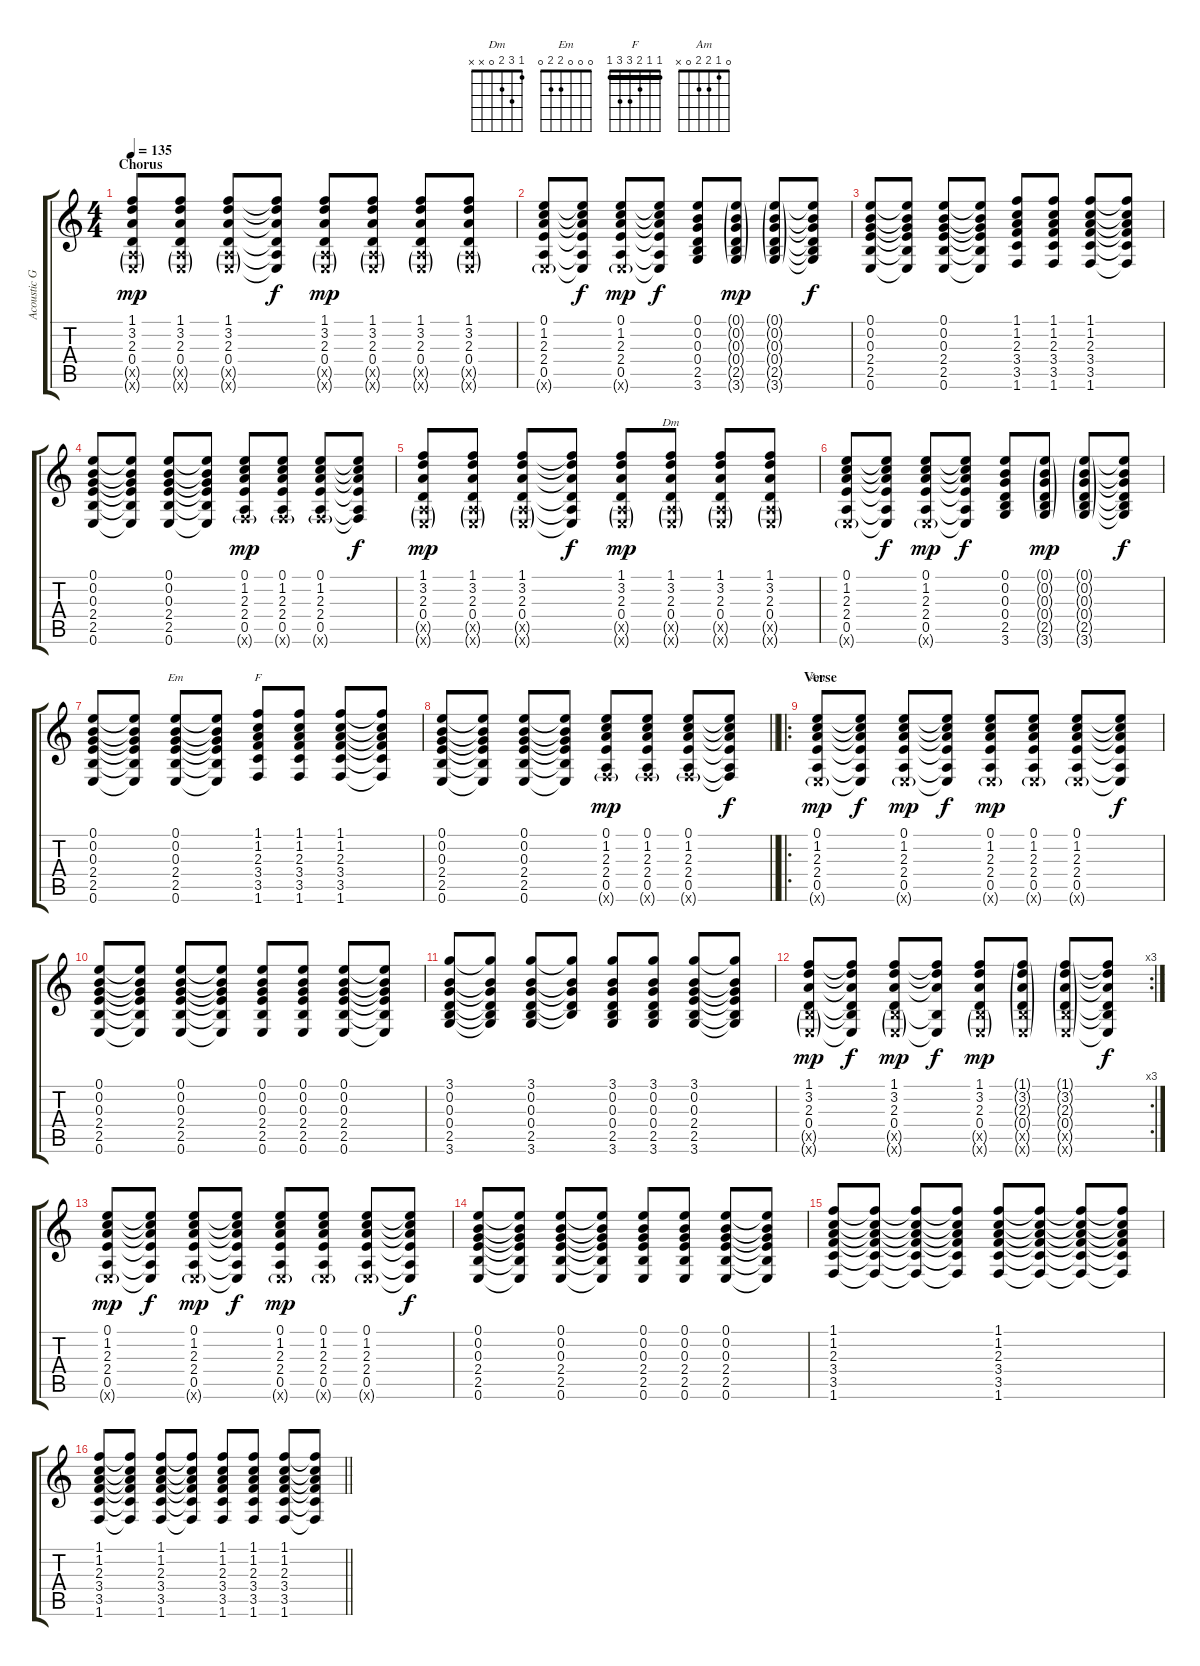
\track ("Acoustic Guitar" "Acoustic G") {instrument acousticguitarsteel}
\staff {score tabs}
\tuning (E4 B3 G3 D3 A2 E2) {hide}
\chord ("Dm" 1 3 2 0 x x)
\chord ("Em" 0 0 0 2 2 0)
\chord ("F" 1 1 2 3 3 1) {barre 1}
\chord ("Am" 0 1 2 2 0 x)
\ts (4 4)
\section ("" "Chorus")
\tempo 135
\clef g2
\ks c
(1.1 3.2 2.3 0.4 0.5{g x} 0.6{g x}).8{dy mp} (1.1 3.2 2.3 0.4 0.5{g x} 0.6{g x}).8 (1.1 3.2 2.3 0.4 0.5{g x} 0.6{g x}).8 (1.1{t} 3.2{t} 2.3{t} 0.4{t} 0.5{t} 0.6{t}).8{dy f} (1.1 3.2 2.3 0.4 0.5{g x} 0.6{g x}).8{dy mp} (1.1 3.2 2.3 0.4 0.5{g x} 0.6{g x}).8 (1.1 3.2 2.3 0.4 0.5{g x} 0.6{g x}).8 (1.1 3.2 2.3 0.4 0.5{g x} 0.6{g x}).8 |
(0.1 1.2 2.3 2.4 0.5 0.6{g x}).8 (0.1{t} 1.2{t} 2.3{t} 2.4{t} 0.5{t} 0.6{t}).8{dy f} (0.1 1.2 2.3 2.4 0.5 0.6{g x}).8{dy mp} (0.1{t} 1.2{t} 2.3{t} 2.4{t} 0.5{t} 0.6{t}).8{dy f} (0.1 0.2 0.3 0.4 2.5 3.6).8 (0.1{g} 0.2{g} 0.3{g} 0.4{g} 2.5{g} 3.6{g}).8{dy mp} (0.1{g} 0.2{g} 0.3{g} 0.4{g} 2.5{g} 3.6{g}).8 (0.1{t} 0.2{t} 0.3{t} 0.4{t} 2.5{t} 3.6{t}).8{dy f} |
(0.1 0.2 0.3 2.4 2.5 0.6).8 (0.1{t} 0.2{t} 0.3{t} 2.4{t} 2.5{t} 0.6{t}).8 (0.1 0.2 0.3 2.4 2.5 0.6).8 (0.1{t} 0.2{t} 0.3{t} 2.4{t} 2.5{t} 0.6{t}).8 (1.1 1.2 2.3 3.4 3.5 1.6).8 (1.1 1.2 2.3 3.4 3.5 1.6).8 (1.1 1.2 2.3 3.4 3.5 1.6).8 (1.1{t} 1.2{t} 2.3{t} 3.4{t} 3.5{t} 1.6{t}).8 |
(0.1 0.2 0.3 2.4 2.5 0.6).8 (0.1{t} 0.2{t} 0.3{t} 2.4{t} 2.5{t} 0.6{t}).8 (0.1 0.2 0.3 2.4 2.5 0.6).8 (0.1{t} 0.2{t} 0.3{t} 2.4{t} 2.5{t} 0.6{t}).8 (0.1 1.2 2.3 2.4 0.5 1.6{g x}).8{dy mp} (0.1 1.2 2.3 2.4 0.5 1.6{g x}).8 (0.1 1.2 2.3 2.4 0.5 1.6{g x}).8 (0.1{t} 1.2{t} 2.3{t} 2.4{t} 0.5{t} 1.6{t}).8{dy f} |
(1.1 3.2 2.3 0.4 0.5{g x} 0.6{g x}).8{dy mp} (1.1 3.2 2.3 0.4 0.5{g x} 0.6{g x}).8 (1.1 3.2 2.3 0.4 0.5{g x} 0.6{g x}).8 (1.1{t} 3.2{t} 2.3{t} 0.4{t} 0.5{t} 0.6{t}).8{dy f} (1.1 3.2 2.3 0.4 0.5{g x} 0.6{g x}).8{dy mp} (1.1 3.2 2.3 0.4 0.5{g x} 0.6{g x}).8{ch "Dm"} (1.1 3.2 2.3 0.4 0.5{g x} 0.6{g x}).8 (1.1 3.2 2.3 0.4 0.5{g x} 0.6{g x}).8 |
(0.1 1.2 2.3 2.4 0.5 0.6{g x}).8 (0.1{t} 1.2{t} 2.3{t} 2.4{t} 0.5{t} 0.6{t}).8{dy f} (0.1 1.2 2.3 2.4 0.5 0.6{g x}).8{dy mp} (0.1{t} 1.2{t} 2.3{t} 2.4{t} 0.5{t} 0.6{t}).8{dy f} (0.1 0.2 0.3 0.4 2.5 3.6).8 (0.1{g} 0.2{g} 0.3{g} 0.4{g} 2.5{g} 3.6{g}).8{dy mp} (0.1{g} 0.2{g} 0.3{g} 0.4{g} 2.5{g} 3.6{g}).8 (0.1{t} 0.2{t} 0.3{t} 0.4{t} 2.5{t} 3.6{t}).8{dy f} |
(0.1 0.2 0.3 2.4 2.5 0.6).8 (0.1{t} 0.2{t} 0.3{t} 2.4{t} 2.5{t} 0.6{t}).8 (0.1 0.2 0.3 2.4 2.5 0.6).8{ch "Em"} (0.1{t} 0.2{t} 0.3{t} 2.4{t} 2.5{t} 0.6{t}).8 (1.1 1.2 2.3 3.4 3.5 1.6).8{ch "F"} (1.1 1.2 2.3 3.4 3.5 1.6).8 (1.1 1.2 2.3 3.4 3.5 1.6).8 (1.1{t} 1.2{t} 2.3{t} 3.4{t} 3.5{t} 1.6{t}).8 |
\barLineRight lightlight
(0.1 0.2 0.3 2.4 2.5 0.6).8 (0.1{t} 0.2{t} 0.3{t} 2.4{t} 2.5{t} 0.6{t}).8 (0.1 0.2 0.3 2.4 2.5 0.6).8 (0.1{t} 0.2{t} 0.3{t} 2.4{t} 2.5{t} 0.6{t}).8 (0.1 1.2 2.3 2.4 0.5 1.6{g x}).8{dy mp} (0.1 1.2 2.3 2.4 0.5 1.6{g x}).8 (0.1 1.2 2.3 2.4 0.5 1.6{g x}).8 (0.1{t} 1.2{t} 2.3{t} 2.4{t} 0.5{t} 1.6{t}).8{dy f} |
\ro
\section ("" "Verse")
(0.1 1.2 2.3 2.4 0.5 0.6{g x}).8{ch "Am" dy mp} (0.1{t} 1.2{t} 2.3{t} 2.4{t} 0.5{t} 0.6{t}).8{dy f} (0.1 1.2 2.3 2.4 0.5 0.6{g x}).8{dy mp} (0.1{t} 1.2{t} 2.3{t} 2.4{t} 0.5{t} 0.6{t}).8{dy f} (0.1 1.2 2.3 2.4 0.5 0.6{g x}).8{dy mp} (0.1 1.2 2.3 2.4 0.5 0.6{g x}).8 (0.1 1.2 2.3 2.4 0.5 0.6{g x}).8 (0.1{t} 1.2{t} 2.3{t} 2.4{t} 0.5{t} 0.6{t}).8{dy f} |
(0.1 0.2 0.3 2.4 2.5 0.6).8 (0.1{t} 0.2{t} 0.3{t} 2.4{t} 2.5{t} 0.6{t}).8 (0.1 0.2 0.3 2.4 2.5 0.6).8 (0.1{t} 0.2{t} 0.3{t} 2.4{t} 2.5{t} 0.6{t}).8 (0.1 0.2 0.3 2.4 2.5 0.6).8 (0.1 0.2 0.3 2.4 2.5 0.6).8 (0.1 0.2 0.3 2.4 2.5 0.6).8 (0.1{t} 0.2{t} 0.3{t} 2.4{t} 2.5{t} 0.6{t}).8 |
(3.1 0.2 0.3 0.4 2.5 3.6).8 (3.1{t} 0.2{t} 0.3{t} 0.4{t} 2.5{t} 3.6{t}).8 (3.1 0.2 0.3 0.4 2.5 3.6).8 (3.1{t} 0.2{t} 0.3{t} 0.4{t} 2.5{t}).8 (3.1 0.2 0.3 0.4 2.5 3.6).8 (3.1 0.2 0.3 0.4 2.5 3.6).8 (3.1 0.2 0.3 2.4 2.5 3.6).8 (3.1{t} 0.2{t} 0.3{t} 2.4{t} 2.5{t} 3.6{t}).8 |
\rc 3
(1.1 3.2 2.3 0.4 2.5{g x} 0.6{g x}).8{dy mp} (1.1{t} 3.2{t} 2.3{t} 0.4{t} 2.5{t} 0.6{t}).8{dy f} (1.1 3.2 2.3 0.4 2.5{g x} 0.6{g x}).8{dy mp} (1.1{t} 3.2{t} 2.3{t} 2.5{t} 0.6{t}).8{dy f} (1.1 3.2 2.3 0.4 2.5{g x} 0.6{g x}).8{dy mp} (1.1{g} 3.2{g} 2.3{g} 0.4{g} 2.5{g x} 0.6{g x}).8 (1.1{g} 3.2{g} 2.3{g} 0.4{g} 2.5{g x} 0.6{g x}).8 (1.1{t} 3.2{t} 2.3{t} 0.4{t} 2.5{t} 0.6{t}).8{dy f} |
(0.1 1.2 2.3 2.4 0.5 0.6{g x}).8{dy mp} (0.1{t} 1.2{t} 2.3{t} 2.4{t} 0.5{t} 0.6{t}).8{dy f} (0.1 1.2 2.3 2.4 0.5 0.6{g x}).8{dy mp} (0.1{t} 1.2{t} 2.3{t} 2.4{t} 0.5{t} 0.6{t}).8{dy f} (0.1 1.2 2.3 2.4 0.5 0.6{g x}).8{dy mp} (0.1 1.2 2.3 2.4 0.5 0.6{g x}).8 (0.1 1.2 2.3 2.4 0.5 0.6{g x}).8 (0.1{t} 1.2{t} 2.3{t} 2.4{t} 0.5{t} 0.6{t}).8{dy f} |
(0.1 0.2 0.3 2.4 2.5 0.6).8 (0.1{t} 0.2{t} 0.3{t} 2.4{t} 2.5{t} 0.6{t}).8 (0.1 0.2 0.3 2.4 2.5 0.6).8 (0.1{t} 0.2{t} 0.3{t} 2.4{t} 2.5{t} 0.6{t}).8 (0.1 0.2 0.3 2.4 2.5 0.6).8 (0.1 0.2 0.3 2.4 2.5 0.6).8 (0.1 0.2 0.3 2.4 2.5 0.6).8 (0.1{t} 0.2{t} 0.3{t} 2.4{t} 2.5{t} 0.6{t}).8 |
(1.1 1.2 2.3 3.4 3.5 1.6).8 (1.1{t} 1.2{t} 2.3{t} 3.4{t} 3.5{t} 1.6{t}).8 (1.1{t} 1.2{t} 2.3{t} 3.4{t} 3.5{t} 1.6{t}).8 (1.1{t} 1.2{t} 2.3{t} 3.4{t} 3.5{t} 1.6{t}).8 (1.1 1.2 2.3 3.4 3.5 1.6).8 (1.1{t} 1.2{t} 2.3{t} 3.4{t} 3.5{t} 1.6{t}).8 (1.1{t} 1.2{t} 2.3{t} 3.4{t} 3.5{t} 1.6{t}).8 (1.1{t} 1.2{t} 2.3{t} 3.4{t} 3.5{t} 1.6{t}).8 |
\barLineRight lightlight
(1.1 1.2 2.3 3.4 3.5 1.6).8 (1.1{t} 1.2{t} 2.3{t} 3.4{t} 3.5{t} 1.6{t}).8 (1.1 1.2 2.3 3.4 3.5 1.6).8 (1.1{t} 1.2{t} 2.3{t} 3.4{t} 3.5{t} 1.6{t}).8 (1.1 1.2 2.3 3.4 3.5 1.6).8 (1.1 1.2 2.3 3.4 3.5 1.6).8 (1.1 1.2 2.3 3.4 3.5 1.6).8 (1.1{t} 1.2{t} 2.3{t} 3.4{t} 3.5{t} 1.6{t}).8
